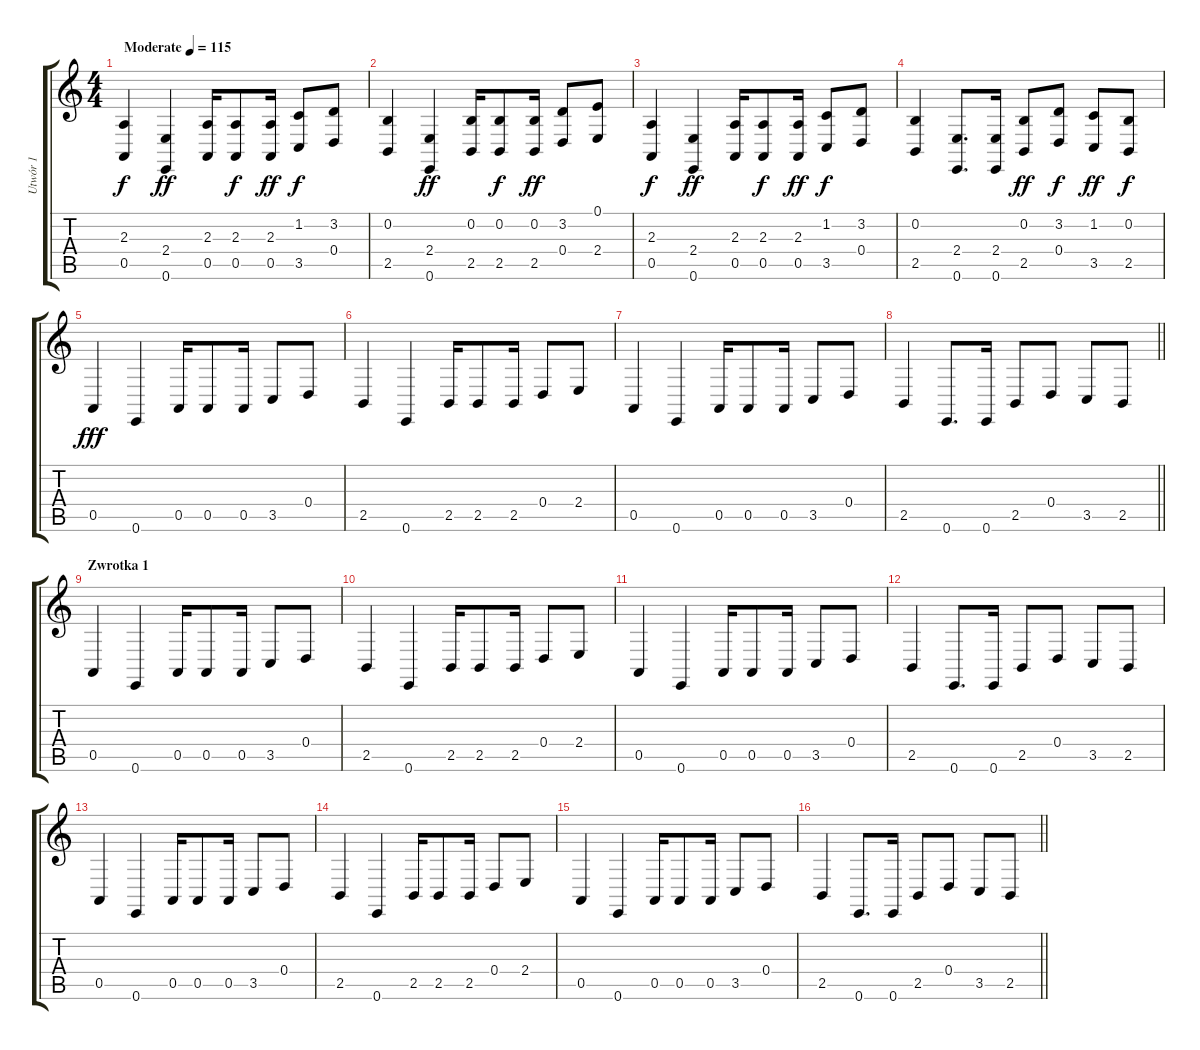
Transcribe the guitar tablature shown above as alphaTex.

\track ("Utwór 1" "Utwór 1") {instrument acousticgrandpiano}
\staff {score tabs}
\tuning (E4 B3 G3 D3 A2 E2) {hide}
\ts (4 4)
\tempo (115 "Moderate")
\clef g2
\ks c
(2.3 0.5).4{dy f instrument acousticgrandpiano} (2.4 0.6).4{dy ff} (2.3 0.5).16 (2.3 0.5).8{dy f} (2.3 0.5).16{dy ff} (1.2 3.5).8{dy f} (3.2 0.4).8 |
(0.2 2.5).4 (2.4 0.6).4{dy ff} (0.2 2.5).16 (0.2 2.5).8{dy f} (0.2 2.5).16{dy ff} (3.2 0.4).8 (0.1 2.4).8 |
(2.3 0.5).4{dy f} (2.4 0.6).4{dy ff} (2.3 0.5).16 (2.3 0.5).8{dy f} (2.3 0.5).16{dy ff} (1.2 3.5).8{dy f} (3.2 0.4).8 |
(0.2 2.5).4 (2.4 0.6).8{d} (2.4 0.6).16 (0.2 2.5).8{dy ff} (3.2 0.4).8{dy f} (1.2 3.5).8{dy ff} (0.2 2.5).8{dy f} |
0.5.4{dy fff} 0.6.4 0.5.16 0.5.8 0.5.16 3.5.8 0.4.8 |
2.5.4 0.6.4 2.5.16 2.5.8 2.5.16 0.4.8 2.4.8 |
0.5.4 0.6.4 0.5.16 0.5.8 0.5.16 3.5.8 0.4.8 |
\barLineRight lightlight
2.5.4 0.6.8{d} 0.6.16 2.5.8 0.4.8 3.5.8 2.5.8 |
\section ("" "Zwrotka 1")
0.5.4{volume 14} 0.6.4 0.5.16 0.5.8 0.5.16 3.5.8 0.4.8 |
2.5.4 0.6.4 2.5.16 2.5.8 2.5.16 0.4.8 2.4.8 |
0.5.4 0.6.4 0.5.16 0.5.8 0.5.16 3.5.8 0.4.8 |
2.5.4 0.6.8{d} 0.6.16 2.5.8 0.4.8 3.5.8 2.5.8 |
0.5.4 0.6.4 0.5.16 0.5.8 0.5.16 3.5.8 0.4.8 |
2.5.4 0.6.4 2.5.16 2.5.8 2.5.16 0.4.8 2.4.8 |
0.5.4 0.6.4 0.5.16 0.5.8 0.5.16 3.5.8 0.4.8 |
\barLineRight lightlight
2.5.4 0.6.8{d} 0.6.16 2.5.8 0.4.8 3.5.8 2.5.8
